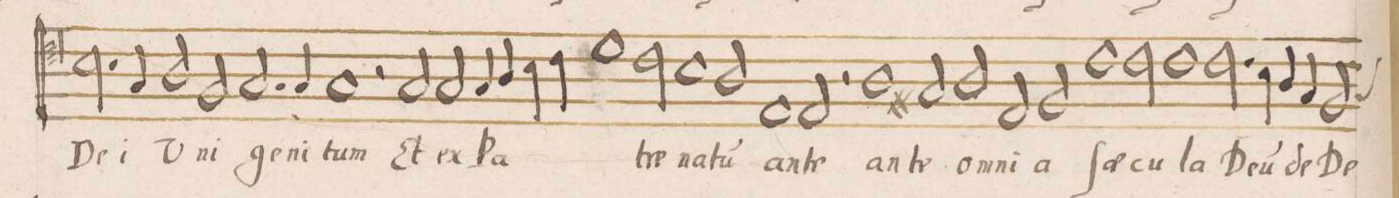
**kern	**text
*I"ALTVS	*
*clefC4	*
*k[]	*
*met(C|)	*
*M2/1	*
2.B\	De-
4G/	-i
2A/	V-
2F/	-ni-
=32-	=32-
2.G/	-ge-
4G/	-ni-
1G/	-tum
=33-	=33-
2r	.
2G/	Et
2G/	ex
4G/	Pa-
4A/	.
=34-	=34-
4B\	.
4c\	.
1d\	.
2c\	-tre
=35-	=35-
1B\	na-
2A/	-tu(m)
1E/	an-
=36-	=36-
2E/	-te
2r	.
1A\	an-
=37-	=37-
2G#X/	-te
2A/	om-
2E/	-ni-
=38-	=38-
2F/	-a
1c\	ſae-
2c\	-cu-
=39-	=39-
1c\	-la
2.c\	De-
4B\	-u(m)
=40-	=40-
4A/	de
4Gny/	.
*custos:G	*
2F/	De-
*-	*-
